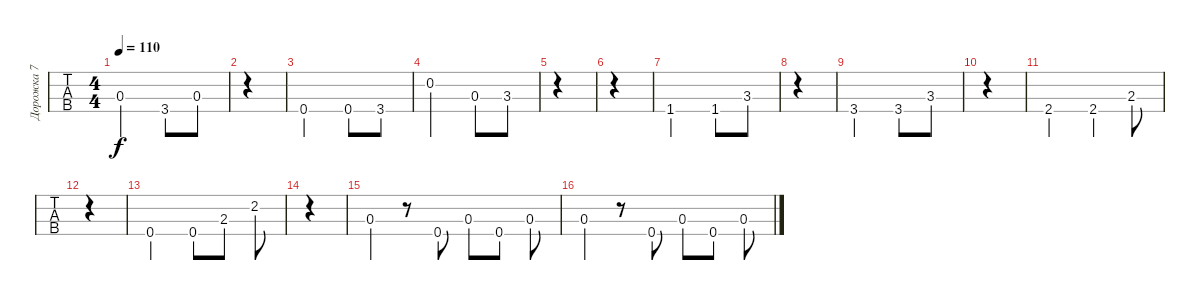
\track ("Дорожка 7" "Дорожка 7") {instrument electricbassfinger}
\staff {tabs}
\tuning (G2 D2 A1 E1) {hide}
\ts (4 4)
\tempo 110
\clef f4
\ks c
0.3.2{dy f instrument acousticbass} 3.4.8 0.3.8 |
|
0.4.2 0.4.8 3.4.8 |
0.2.2 0.3.8 3.3.8 |
|
|
1.4.2 1.4.8 3.3.8 |
|
3.4.2 3.4.8 3.3.8 |
|
2.4.2 2.4.4 2.3.8 |
|
0.4.2 0.4.8 2.3.8 2.2.8 |
|
0.3.4 r.8 0.4.8 0.3.8 0.4.8 0.3.8 |
0.3.4 r.8 0.4.8 0.3.8 0.4.8 0.3.8
